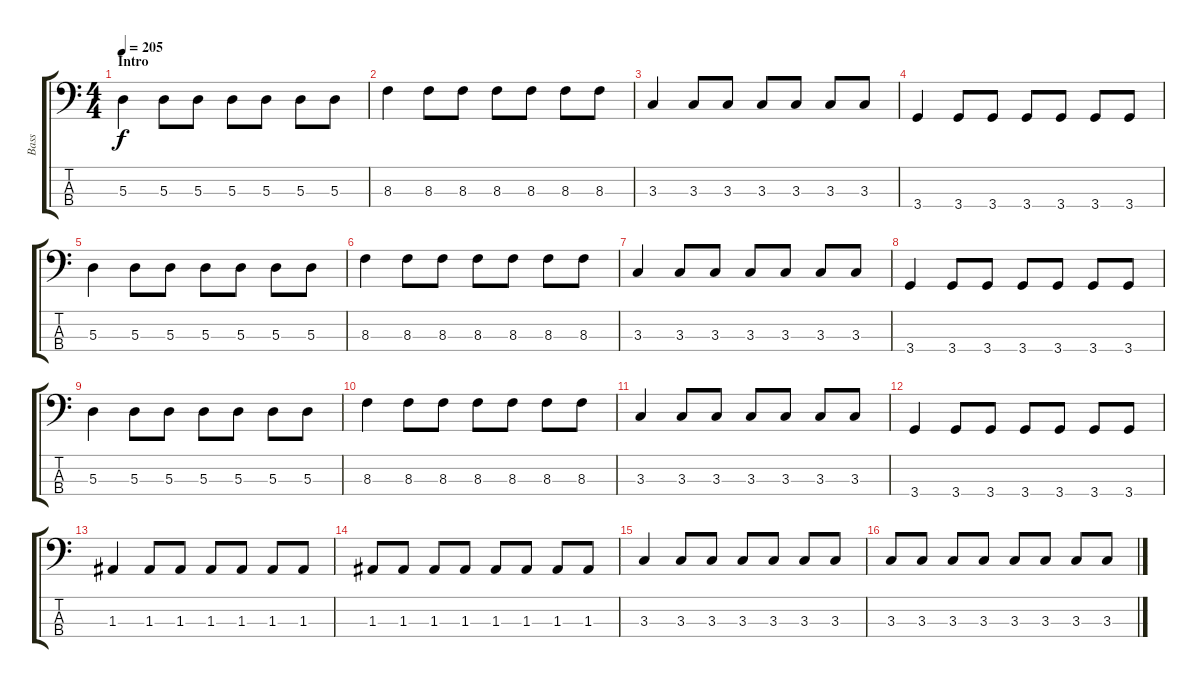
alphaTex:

\track ("Bass" "Bass") {instrument electricbassfinger}
\staff {score tabs}
\tuning (G2 D2 A1 E1) {hide}
\ts (4 4)
\section ("" "Intro")
\tempo 205
\clef f4
\ks c
5.3.4{dy f instrument electricbassfinger} 5.3.8 5.3.8 5.3.8 5.3.8 5.3.8 5.3.8 |
8.3.4 8.3.8 8.3.8 8.3.8 8.3.8 8.3.8 8.3.8 |
3.3.4 3.3.8 3.3.8 3.3.8 3.3.8 3.3.8 3.3.8 |
3.4.4 3.4.8 3.4.8 3.4.8 3.4.8 3.4.8 3.4.8 |
5.3.4 5.3.8 5.3.8 5.3.8 5.3.8 5.3.8 5.3.8 |
8.3.4 8.3.8 8.3.8 8.3.8 8.3.8 8.3.8 8.3.8 |
3.3.4 3.3.8 3.3.8 3.3.8 3.3.8 3.3.8 3.3.8 |
3.4.4 3.4.8 3.4.8 3.4.8 3.4.8 3.4.8 3.4.8 |
5.3.4 5.3.8 5.3.8 5.3.8 5.3.8 5.3.8 5.3.8 |
8.3.4 8.3.8 8.3.8 8.3.8 8.3.8 8.3.8 8.3.8 |
3.3.4 3.3.8 3.3.8 3.3.8 3.3.8 3.3.8 3.3.8 |
3.4.4 3.4.8 3.4.8 3.4.8 3.4.8 3.4.8 3.4.8 |
1.3.4 1.3.8 1.3.8 1.3.8 1.3.8 1.3.8 1.3.8 |
1.3.8 1.3.8 1.3.8 1.3.8 1.3.8 1.3.8 1.3.8 1.3.8 |
3.3.4 3.3.8 3.3.8 3.3.8 3.3.8 3.3.8 3.3.8 |
3.3.8 3.3.8 3.3.8 3.3.8 3.3.8 3.3.8 3.3.8 3.3.8
